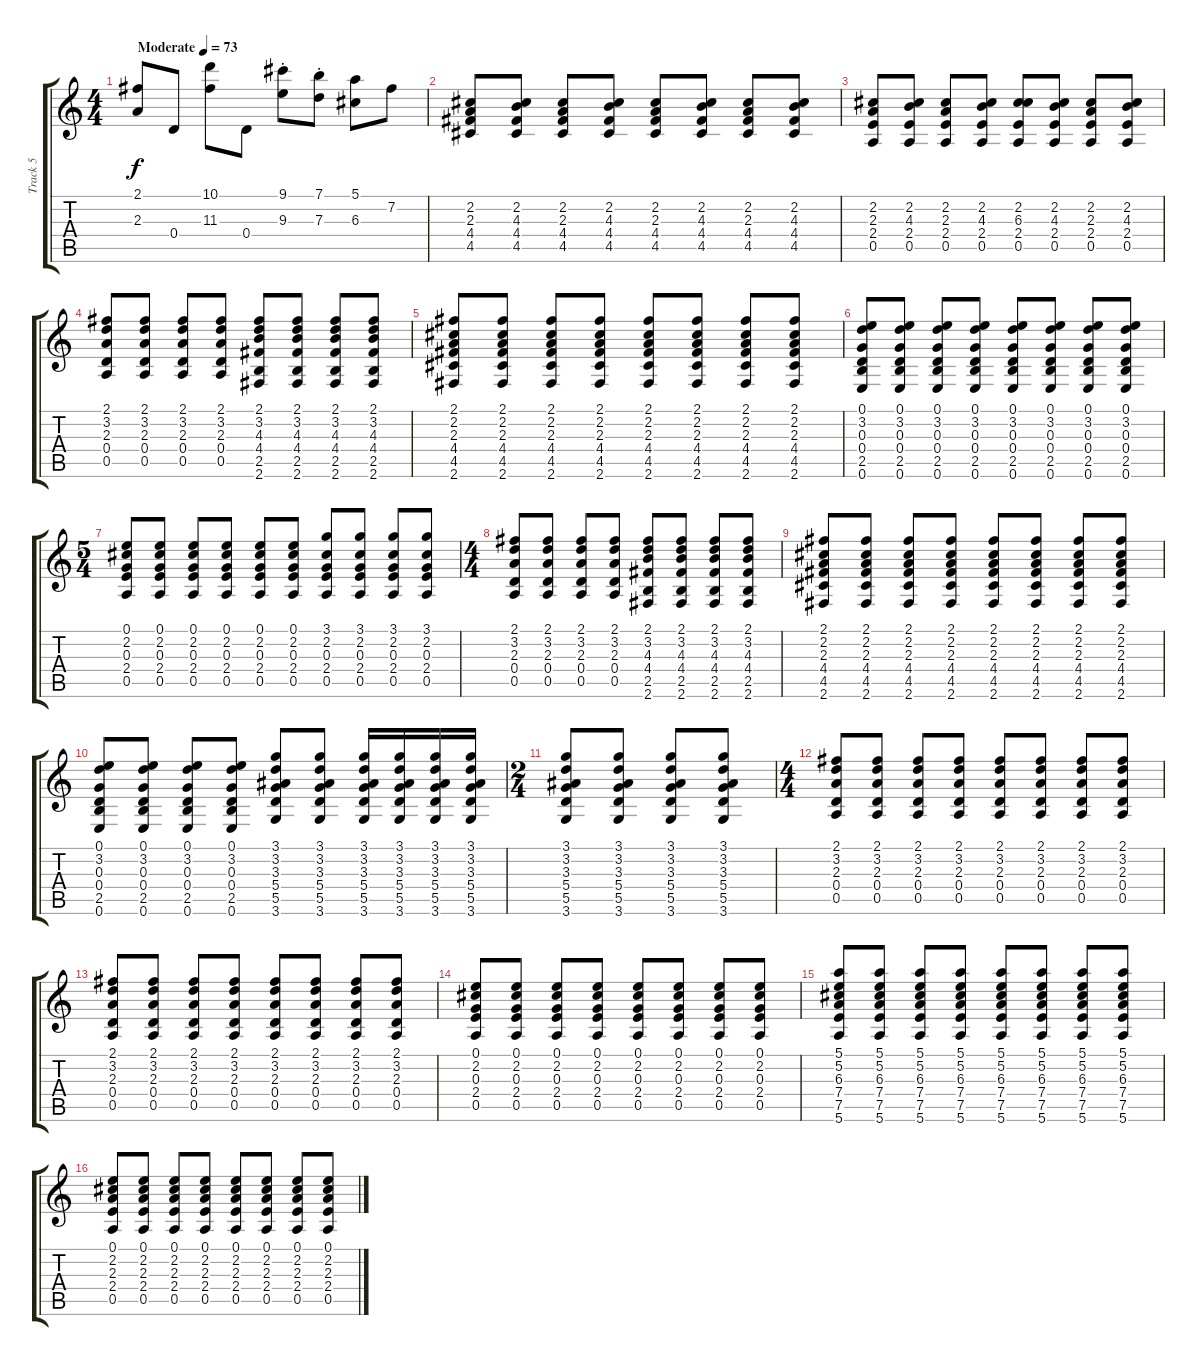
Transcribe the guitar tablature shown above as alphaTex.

\track ("Track 5" "Track 5") {instrument acousticguitarsteel}
\staff {score tabs}
\tuning (E4 B3 G3 D3 A2 E2) {hide}
\ts (4 4)
\tempo (73 "Moderate")
\clef g2
\ks c
(2.1 2.3).8{dy f instrument acousticguitarsteel} 0.4.8 (10.1 11.3).8 0.4.8 (9.1{st} 9.3{st}).8 (7.1{st} 7.3{st}).8 (5.1 6.3).8 7.2.8 |
(2.2 2.3 4.4 4.5).8 (2.2 4.3 4.4 4.5).8 (2.2 2.3 4.4 4.5).8 (2.2 4.3 4.4 4.5).8 (2.2 2.3 4.4 4.5).8 (2.2 4.3 4.4 4.5).8 (2.2 2.3 4.4 4.5).8 (2.2 4.3 4.4 4.5).8 |
(2.2 2.3 2.4 0.5).8 (2.2 4.3 2.4 0.5).8 (2.2 2.3 2.4 0.5).8 (2.2 4.3 2.4 0.5).8 (2.2 6.3 2.4 0.5).8 (2.2 4.3 2.4 0.5).8 (2.2 2.3 2.4 0.5).8 (2.2 4.3 2.4 0.5).8 |
(2.1 3.2 2.3 0.4 0.5).8 (2.1 3.2 2.3 0.4 0.5).8 (2.1 3.2 2.3 0.4 0.5).8 (2.1 3.2 2.3 0.4 0.5).8 (2.1 3.2 4.3 4.4 2.5 2.6).8 (2.1 3.2 4.3 4.4 2.5 2.6).8 (2.1 3.2 4.3 4.4 2.5 2.6).8 (2.1 3.2 4.3 4.4 2.5 2.6).8 |
(2.1 2.2 2.3 4.4 4.5 2.6).8 (2.1 2.2 2.3 4.4 4.5 2.6).8 (2.1 2.2 2.3 4.4 4.5 2.6).8 (2.1 2.2 2.3 4.4 4.5 2.6).8 (2.1 2.2 2.3 4.4 4.5 2.6).8 (2.1 2.2 2.3 4.4 4.5 2.6).8 (2.1 2.2 2.3 4.4 4.5 2.6).8 (2.1 2.2 2.3 4.4 4.5 2.6).8 |
(0.1 3.2 0.3 0.4 2.5 0.6).8 (0.1 3.2 0.3 0.4 2.5 0.6).8 (0.1 3.2 0.3 0.4 2.5 0.6).8 (0.1 3.2 0.3 0.4 2.5 0.6).8 (0.1 3.2 0.3 0.4 2.5 0.6).8 (0.1 3.2 0.3 0.4 2.5 0.6).8 (0.1 3.2 0.3 0.4 2.5 0.6).8 (0.1 3.2 0.3 0.4 2.5 0.6).8 |
\ts (5 4)
(0.1 2.2 0.3 2.4 0.5).8 (0.1 2.2 0.3 2.4 0.5).8 (0.1 2.2 0.3 2.4 0.5).8 (0.1 2.2 0.3 2.4 0.5).8 (0.1 2.2 0.3 2.4 0.5).8 (0.1 2.2 0.3 2.4 0.5).8 (3.1 2.2 0.3 2.4 0.5).8 (3.1 2.2 0.3 2.4 0.5).8 (3.1 2.2 0.3 2.4 0.5).8 (3.1 2.2 0.3 2.4 0.5).8 |
\ts (4 4)
(2.1 3.2 2.3 0.4 0.5).8 (2.1 3.2 2.3 0.4 0.5).8 (2.1 3.2 2.3 0.4 0.5).8 (2.1 3.2 2.3 0.4 0.5).8 (2.1 3.2 4.3 4.4 2.5 2.6).8 (2.1 3.2 4.3 4.4 2.5 2.6).8 (2.1 3.2 4.3 4.4 2.5 2.6).8 (2.1 3.2 4.3 4.4 2.5 2.6).8 |
(2.1 2.2 2.3 4.4 4.5 2.6).8 (2.1 2.2 2.3 4.4 4.5 2.6).8 (2.1 2.2 2.3 4.4 4.5 2.6).8 (2.1 2.2 2.3 4.4 4.5 2.6).8 (2.1 2.2 2.3 4.4 4.5 2.6).8 (2.1 2.2 2.3 4.4 4.5 2.6).8 (2.1 2.2 2.3 4.4 4.5 2.6).8 (2.1 2.2 2.3 4.4 4.5 2.6).8 |
(0.1 3.2 0.3 0.4 2.5 0.6).8 (0.1 3.2 0.3 0.4 2.5 0.6).8 (0.1 3.2 0.3 0.4 2.5 0.6).8 (0.1 3.2 0.3 0.4 2.5 0.6).8 (3.1 3.2 3.3 5.4 5.5 3.6).8 (3.1 3.2 3.3 5.4 5.5 3.6).8 (3.1 3.2 3.3 5.4 5.5 3.6).16 (3.1 3.2 3.3 5.4 5.5 3.6).16 (3.1 3.2 3.3 5.4 5.5 3.6).16 (3.1 3.2 3.3 5.4 5.5 3.6).16 |
\ts (2 4)
(3.1 3.2 3.3 5.4 5.5 3.6).8 (3.1 3.2 3.3 5.4 5.5 3.6).8 (3.1 3.2 3.3 5.4 5.5 3.6).8 (3.1 3.2 3.3 5.4 5.5 3.6).8 |
\ts (4 4)
(2.1 3.2 2.3 0.4 0.5).8 (2.1 3.2 2.3 0.4 0.5).8 (2.1 3.2 2.3 0.4 0.5).8 (2.1 3.2 2.3 0.4 0.5).8 (2.1 3.2 2.3 0.4 0.5).8 (2.1 3.2 2.3 0.4 0.5).8 (2.1 3.2 2.3 0.4 0.5).8 (2.1 3.2 2.3 0.4 0.5).8 |
(2.1 3.2 2.3 0.4 0.5).8 (2.1 3.2 2.3 0.4 0.5).8 (2.1 3.2 2.3 0.4 0.5).8 (2.1 3.2 2.3 0.4 0.5).8 (2.1 3.2 2.3 0.4 0.5).8 (2.1 3.2 2.3 0.4 0.5).8 (2.1 3.2 2.3 0.4 0.5).8 (2.1 3.2 2.3 0.4 0.5).8 |
(0.1 2.2 0.3 2.4 0.5).8 (0.1 2.2 0.3 2.4 0.5).8 (0.1 2.2 0.3 2.4 0.5).8 (0.1 2.2 0.3 2.4 0.5).8 (0.1 2.2 0.3 2.4 0.5).8 (0.1 2.2 0.3 2.4 0.5).8 (0.1 2.2 0.3 2.4 0.5).8 (0.1 2.2 0.3 2.4 0.5).8 |
(5.1 5.2 6.3 7.4 7.5 5.6).8 (5.1 5.2 6.3 7.4 7.5 5.6).8 (5.1 5.2 6.3 7.4 7.5 5.6).8 (5.1 5.2 6.3 7.4 7.5 5.6).8 (5.1 5.2 6.3 7.4 7.5 5.6).8 (5.1 5.2 6.3 7.4 7.5 5.6).8 (5.1 5.2 6.3 7.4 7.5 5.6).8 (5.1 5.2 6.3 7.4 7.5 5.6).8 |
(0.1 2.2 2.3 2.4 0.5).8 (0.1 2.2 2.3 2.4 0.5).8 (0.1 2.2 2.3 2.4 0.5).8 (0.1 2.2 2.3 2.4 0.5).8 (0.1 2.2 2.3 2.4 0.5).8 (0.1 2.2 2.3 2.4 0.5).8 (0.1 2.2 2.3 2.4 0.5).8 (0.1 2.2 2.3 2.4 0.5).8
